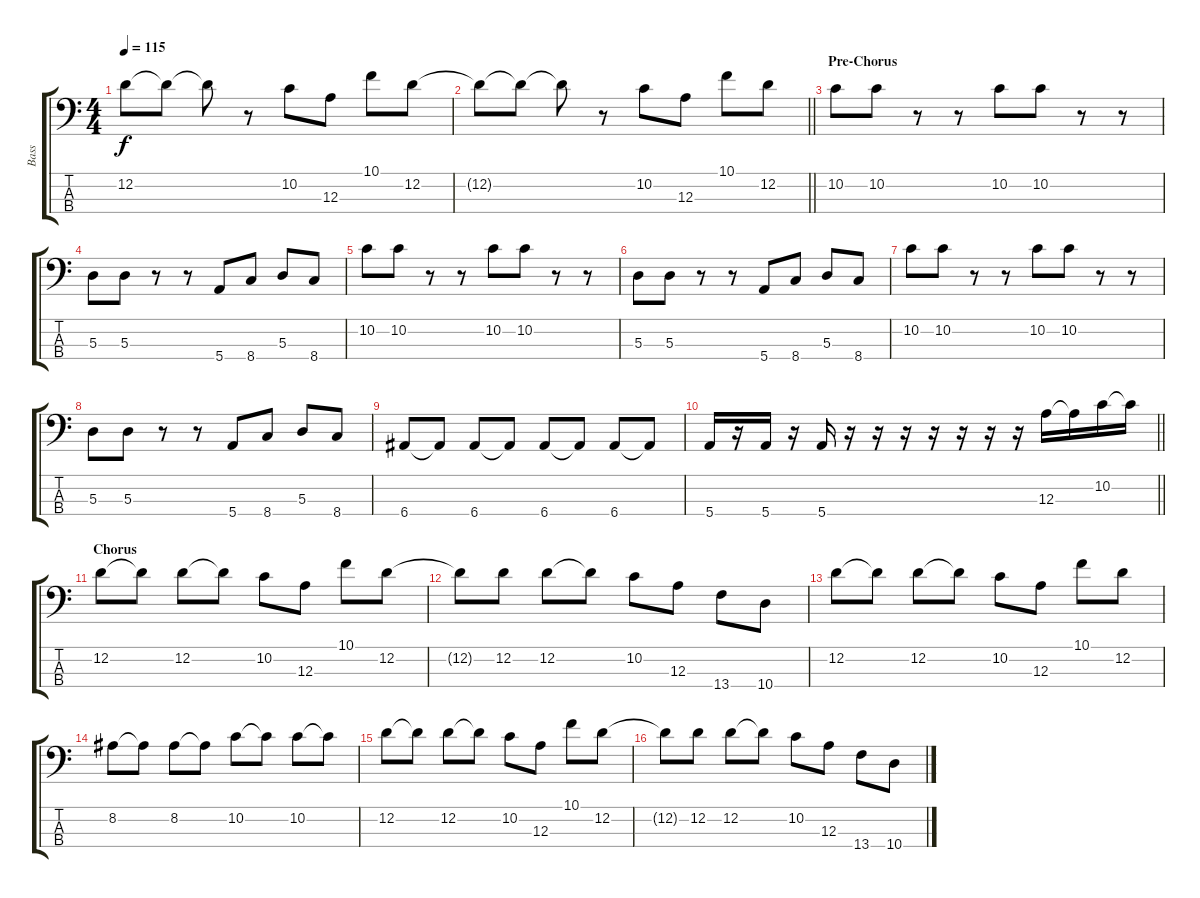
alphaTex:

\track ("Bass" "Bass") {instrument electricbassfinger}
\staff {score tabs}
\tuning (G2 D2 A1 E1) {hide}
\ts (4 4)
\tempo 115
\clef f4
\ks c
12.2{t}.8{dy f} 12.2{t}.8 12.2{t}.8 r.8 10.2.8 12.3.8 10.1.8 12.2.8 |
\barLineRight lightlight
12.2{t}.8 12.2{t}.8 12.2{t}.8 r.8 10.2.8 12.3.8 10.1.8 12.2.8 |
\section ("" "Pre-Chorus")
10.2.8 10.2.8 r.8 r.8 10.2.8 10.2.8 r.8 r.8 |
5.3.8 5.3.8 r.8 r.8 5.4.8 8.4.8 5.3.8 8.4.8 |
10.2.8 10.2.8 r.8 r.8 10.2.8 10.2.8 r.8 r.8 |
5.3.8 5.3.8 r.8 r.8 5.4.8 8.4.8 5.3.8 8.4.8 |
10.2.8 10.2.8 r.8 r.8 10.2.8 10.2.8 r.8 r.8 |
5.3.8 5.3.8 r.8 r.8 5.4.8 8.4.8 5.3.8 8.4.8 |
6.4.8 6.4{t}.8 6.4.8 6.4{t}.8 6.4.8 6.4{t}.8 6.4.8 6.4{t}.8 |
\barLineRight lightlight
5.4.16 r.16 5.4.16 r.16 5.4.16 r.16 r.16 r.16 r.16 r.16 r.16 r.16 12.3.16 12.3{t}.16 10.2.16 10.2{t}.16 |
\section ("" "Chorus")
12.2.8 12.2{t}.8 12.2.8 12.2{t}.8 10.2.8 12.3.8 10.1.8 12.2.8 |
12.2{t}.8 12.2.8 12.2.8 12.2{t}.8 10.2.8 12.3.8 13.4.8 10.4.8 |
12.2.8 12.2{t}.8 12.2.8 12.2{t}.8 10.2.8 12.3.8 10.1.8 12.2.8 |
8.2.8 8.2{t}.8 8.2.8 8.2{t}.8 10.2.8 10.2{t}.8 10.2.8 10.2{t}.8 |
12.2.8 12.2{t}.8 12.2.8 12.2{t}.8 10.2.8 12.3.8 10.1.8 12.2.8 |
12.2{t}.8 12.2.8 12.2.8 12.2{t}.8 10.2.8 12.3.8 13.4.8 10.4.8
